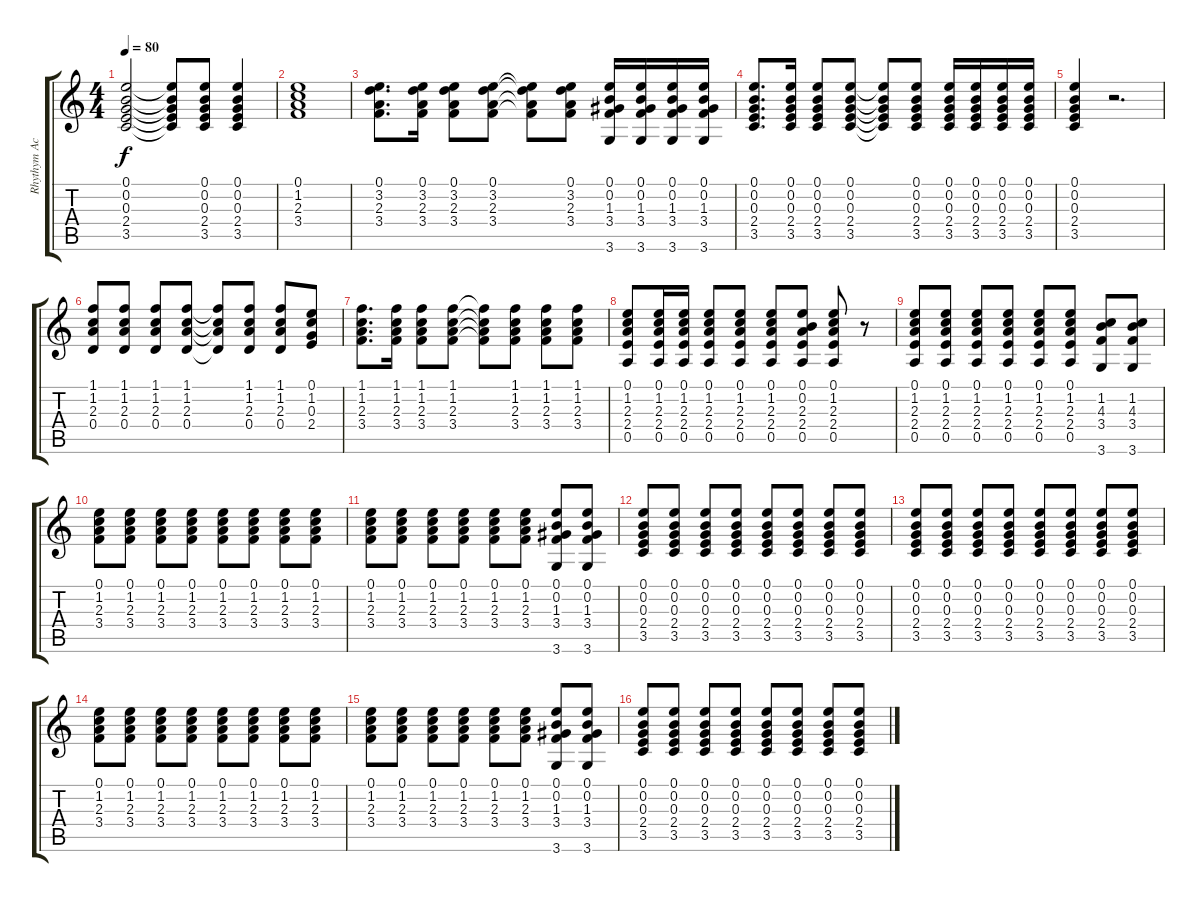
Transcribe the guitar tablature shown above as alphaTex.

\track ("Rhythym Acoustic Guitar" "Rhythym Ac") {instrument acousticguitarsteel}
\staff {score tabs}
\tuning (E4 B3 G3 D3 A2 E2) {hide}
\ts (4 4)
\tempo 80
\clef g2
\ks c
(0.1 0.2 0.3 2.4 3.5).2{dy f} (0.1{t} 0.2{t} 0.3{t} 2.4{t} 3.5{t}).8 (0.1 0.2 0.3 2.4 3.5).8 (0.1 0.2 0.3 2.4 3.5).4 |
(0.1 1.2 2.3 3.4).1 |
(0.1 3.2 2.3 3.4).8{d} (0.1 3.2 2.3 3.4).16 (0.1 3.2 2.3 3.4).8 (0.1 3.2 2.3 3.4).8 (0.1{t} 3.2{t} 2.3{t} 3.4{t}).8 (0.1 3.2 2.3 3.4).8 (0.1 0.2 1.3 3.4 3.6).16 (0.1 0.2 1.3 3.4 3.6).16 (0.1 0.2 1.3 3.4 3.6).16 (0.1 0.2 1.3 3.4 3.6).16 |
(0.1 0.2 0.3 2.4 3.5).8{d} (0.1 0.2 0.3 2.4 3.5).16 (0.1 0.2 0.3 2.4 3.5).8 (0.1 0.2 0.3 2.4 3.5).8 (0.1{t} 0.2{t} 0.3{t} 2.4{t} 3.5{t}).8 (0.1 0.2 0.3 2.4 3.5).8 (0.1 0.2 0.3 2.4 3.5).16 (0.1 0.2 0.3 2.4 3.5).16 (0.1 0.2 0.3 2.4 3.5).16 (0.1 0.2 0.3 2.4 3.5).16 |
(0.1 0.2 0.3 2.4 3.5).4 r.2{d} |
(1.1 1.2 2.3 0.4).8 (1.1 1.2 2.3 0.4).8 (1.1 1.2 2.3 0.4).8 (1.1 1.2 2.3 0.4).8 (1.1{t} 1.2{t} 2.3{t} 0.4{t}).8 (1.1 1.2 2.3 0.4).8 (1.1 1.2 2.3 0.4).8 (0.1 1.2 0.3 2.4).8 |
(1.1 1.2 2.3 3.4).8{d} (1.1 1.2 2.3 3.4).16 (1.1 1.2 2.3 3.4).8 (1.1 1.2 2.3 3.4).8 (1.1{t} 1.2{t} 2.3{t} 3.4{t}).8 (1.1 1.2 2.3 3.4).8 (1.1 1.2 2.3 3.4).8 (1.1 1.2 2.3 3.4).8 |
(0.1 1.2 2.3 2.4 0.5).8 (0.1 1.2 2.3 2.4 0.5).16 (0.1 1.2 2.3 2.4 0.5).16 (0.1 1.2 2.3 2.4 0.5).8 (0.1 1.2 2.3 2.4 0.5).8 (0.1 1.2 2.3 2.4 0.5).8 (0.1 0.2 2.3 2.4 0.5).8 (0.1 1.2 2.3 2.4 0.5).8 r.8 |
(0.1 1.2 2.3 2.4 0.5).8 (0.1 1.2 2.3 2.4 0.5).8 (0.1 1.2 2.3 2.4 0.5).8 (0.1 1.2 2.3 2.4 0.5).8 (0.1 1.2 2.3 2.4 0.5).8 (0.1 1.2 2.3 2.4 0.5).8 (1.2 4.3 3.4 3.6).8 (1.2 4.3 3.4 3.6).8 |
(0.1 1.2 2.3 3.4).8 (0.1 1.2 2.3 3.4).8 (0.1 1.2 2.3 3.4).8 (0.1 1.2 2.3 3.4).8 (0.1 1.2 2.3 3.4).8 (0.1 1.2 2.3 3.4).8 (0.1 1.2 2.3 3.4).8 (0.1 1.2 2.3 3.4).8 |
(0.1 1.2 2.3 3.4).8 (0.1 1.2 2.3 3.4).8 (0.1 1.2 2.3 3.4).8 (0.1 1.2 2.3 3.4).8 (0.1 1.2 2.3 3.4).8 (0.1 1.2 2.3 3.4).8 (0.1 0.2 1.3 3.4 3.6).8 (0.1 0.2 1.3 3.4 3.6).8 |
(0.1 0.2 0.3 2.4 3.5).8 (0.1 0.2 0.3 2.4 3.5).8 (0.1 0.2 0.3 2.4 3.5).8 (0.1 0.2 0.3 2.4 3.5).8 (0.1 0.2 0.3 2.4 3.5).8 (0.1 0.2 0.3 2.4 3.5).8 (0.1 0.2 0.3 2.4 3.5).8 (0.1 0.2 0.3 2.4 3.5).8 |
(0.1 0.2 0.3 2.4 3.5).8 (0.1 0.2 0.3 2.4 3.5).8 (0.1 0.2 0.3 2.4 3.5).8 (0.1 0.2 0.3 2.4 3.5).8 (0.1 0.2 0.3 2.4 3.5).8 (0.1 0.2 0.3 2.4 3.5).8 (0.1 0.2 0.3 2.4 3.5).8 (0.1 0.2 0.3 2.4 3.5).8 |
(0.1 1.2 2.3 3.4).8 (0.1 1.2 2.3 3.4).8 (0.1 1.2 2.3 3.4).8 (0.1 1.2 2.3 3.4).8 (0.1 1.2 2.3 3.4).8 (0.1 1.2 2.3 3.4).8 (0.1 1.2 2.3 3.4).8 (0.1 1.2 2.3 3.4).8 |
(0.1 1.2 2.3 3.4).8 (0.1 1.2 2.3 3.4).8 (0.1 1.2 2.3 3.4).8 (0.1 1.2 2.3 3.4).8 (0.1 1.2 2.3 3.4).8 (0.1 1.2 2.3 3.4).8 (0.1 0.2 1.3 3.4 3.6).8 (0.1 0.2 1.3 3.4 3.6).8 |
(0.1 0.2 0.3 2.4 3.5).8 (0.1 0.2 0.3 2.4 3.5).8 (0.1 0.2 0.3 2.4 3.5).8 (0.1 0.2 0.3 2.4 3.5).8 (0.1 0.2 0.3 2.4 3.5).8 (0.1 0.2 0.3 2.4 3.5).8 (0.1 0.2 0.3 2.4 3.5).8 (0.1 0.2 0.3 2.4 3.5).8
